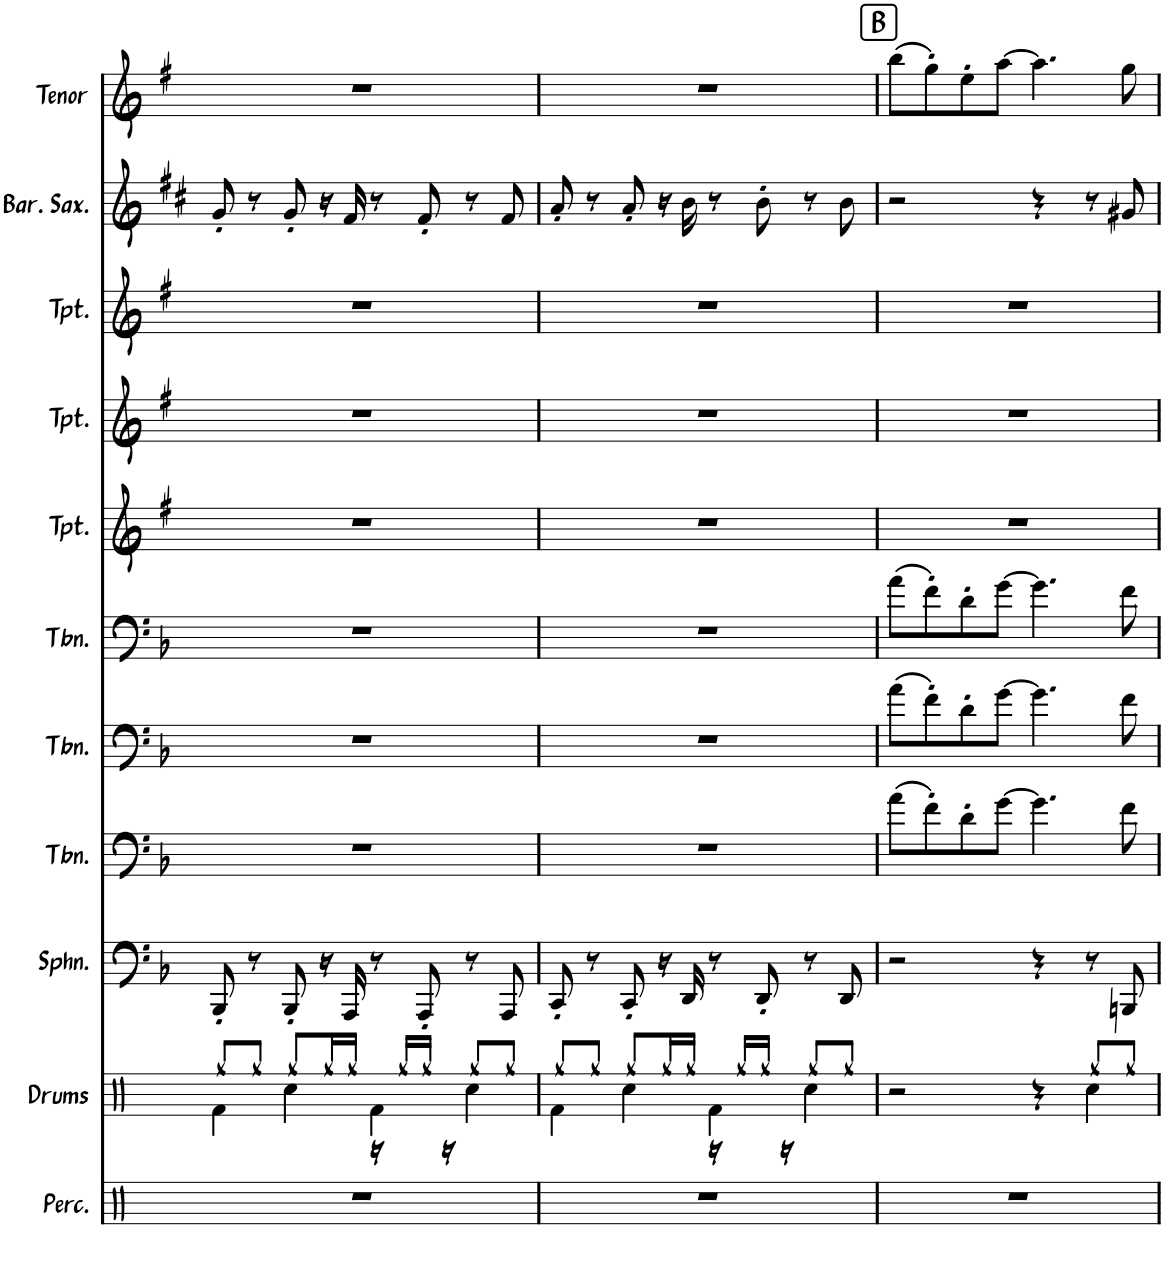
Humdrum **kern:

**kern	**kern	**kern	**kern	**kern	**kern	**kern	**kern	**kern	**kern	**kern	**kern
*part12	*part11	*part10	*part9	*part8	*part7	*part6	*part5	*part4	*part3	*part2	*part1
*staff12	*staff11	*staff10	*staff9	*staff8	*staff7	*staff6	*staff5	*staff4	*staff3	*staff2	*staff1
*I"Percussion	*I"Drums	*I"Sousaphone	*I"Trombone	*I"Trombone	*I"Trombone	*I"Trumpet	*I"Trumpet	*I"Trumpet	*I"Baritone Saxophone	*I"Tenor Sax	*I"Alto Sax
*I'Perc.	*I'Drums	*I'Sphn.	*I'Tbn.	*I'Tbn.	*I'Tbn.	*I'Tpt.	*I'Tpt.	*I'Tpt.	*I'Bar. Sax.	*I'Tenor	*I'Alto
!!LO:PB:g=z
*clefX	*clefX	*clefF4	*clefF4	*clefF4	*clefF4	*clefG2	*clefG2	*clefG2	*clefG2	*clefG2	*clefG2
*	*	*	*	*	*	*Trd1c2	*Trd1c2	*Trd1c2	*Trd12c21	*Trd8c14	*Trd5c9
*k[]	*k[]	*k[b-]	*k[b-]	*k[b-]	*k[b-]	*k[f#]	*k[f#]	*k[f#]	*k[f#c#]	*k[f#]	*k[f#c#]
*M4/4	*M4/4	*M4/4	*M4/4	*M4/4	*M4/4	*M4/4	*M4/4	*M4/4	*M4/4	*M4/4	*M4/4
=10	=10	=10	=10	=10	=10	=10	=10	=10	=10	=10	=10
*	*^	*	*	*	*	*	*	*	*	*	*
1r	4Rf\	8Rgg/L	8BBB-'/	1r	1r	1r	1r	1r	1r	8g'/	1r	1r
.	.	8Rgg/J	8r	.	.	.	.	.	.	8r	.	.
.	4Rcc\	8Rgg/L	8BBB-'/	.	.	.	.	.	.	8g'/	.	.
.	.	16Rgg/L	16r	.	.	.	.	.	.	16r	.	.
.	.	16Rgg/JJ	16AAA/	.	.	.	.	.	.	16f#/	.	.
.	4Rf\	16r	8r	.	.	.	.	.	.	8r	.	.
.	.	16Rgg/LL	.	.	.	.	.	.	.	.	.	.
.	.	16Rgg/JJ	8AAA'/	.	.	.	.	.	.	8f#'/	.	.
.	.	16r	.	.	.	.	.	.	.	.	.	.
.	4Rcc\	8Rgg/L	8r	.	.	.	.	.	.	8r	.	.
.	.	8Rgg/J	8AAA/	.	.	.	.	.	.	8f#/	.	.
=11	=11	=11	=11	=11	=11	=11	=11	=11	=11	=11	=11	=11
1r	4Rf\	8Rgg/L	8CC'/	1r	1r	1r	1r	1r	1r	8a'/	1r	1r
.	.	8Rgg/J	8r	.	.	.	.	.	.	8r	.	.
.	4Rcc\	8Rgg/L	8CC'/	.	.	.	.	.	.	8a'/	.	.
.	.	16Rgg/L	16r	.	.	.	.	.	.	16r	.	.
.	.	16Rgg/JJ	16DD/	.	.	.	.	.	.	16b\	.	.
.	4Rf\	16r	8r	.	.	.	.	.	.	8r	.	.
.	.	16Rgg/LL	.	.	.	.	.	.	.	.	.	.
.	.	16Rgg/JJ	8DD'/	.	.	.	.	.	.	8b'\	.	.
.	.	16r	.	.	.	.	.	.	.	.	.	.
.	4Rcc\	8Rgg/L	8r	.	.	.	.	.	.	8r	.	.
.	.	8Rgg/J	8DD/	.	.	.	.	.	.	8b\	.	.
!!LO:REH:place=s1:a:B:rj:fs=14:t=B
=12	=12	=12	=12	=12	=12	=12	=12	=12	=12	=12	=12	=12
1r	2r	2.ryy	2r	(8a\L	(8a\L	(8a\L	1r	1r	1r	2r	(8bb\L	(8ff#\L
.	.	.	.	8f'\)	8f'\)	8f'\)	.	.	.	.	8gg'\)	8dd'\J)
.	.	.	.	8d'\	8d'\	8d'\	.	.	.	.	8ee'\	8b'\L
.	.	.	.	[8g\J	[8g\J	[8g\J	.	.	.	.	[8aa\J	[8ee\J
.	4r	.	4r	4.g\]	4.g\]	4.g\]	.	.	.	4r	4.aa\]	4.ee]
.	4Rcc\	8Rgg/L	8r	.	.	.	.	.	.	8r	.	.
.	.	8Rgg/J	8BBBn/	8f\	8f\	8f\	.	.	.	8g#X/	8gg\	8dd
*	*v	*v	*	*	*	*	*	*	*	*	*	*
=	=	=	=	=	=	=	=	=	=	=	=
*-	*-	*-	*-	*-	*-	*-	*-	*-	*-	*-	*-
